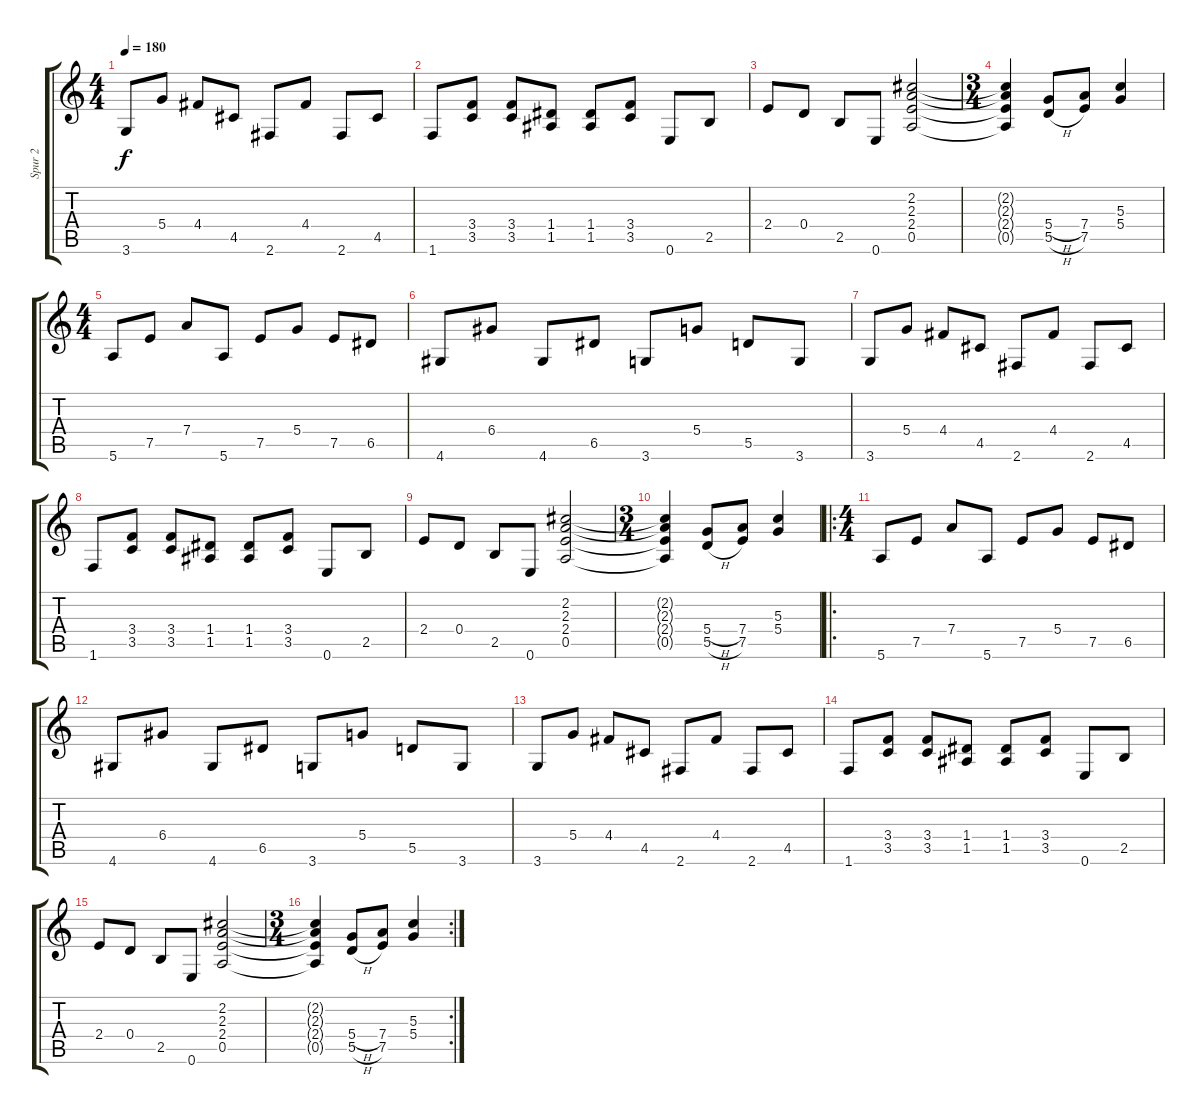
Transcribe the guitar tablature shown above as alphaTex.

\track ("Spur 2" "Spur 2") {instrument distortionguitar}
\staff {score tabs}
\tuning (E4 B3 G3 D3 A2 E2) {hide}
\ts (4 4)
\tempo 180
\clef g2
\ks c
3.6.8{dy f} 5.4.8 4.4.8 4.5.8 2.6.8 4.4.8 2.6.8 4.5.8 |
1.6.8 (3.4 3.5).8 (3.4 3.5).8 (1.4 1.5).8 (1.4 1.5).8 (3.4 3.5).8 0.6.8 2.5.8 |
2.4.8 0.4.8 2.5.8 0.6.8 (2.2 2.3 2.4 0.5).2 |
\ts (3 4)
(2.2{t} 2.3{t} 2.4{t} 0.5{t}).4 (5.4{h} 5.5{h}).8 (7.4 7.5).8 (5.3 5.4).4 |
\ts (4 4)
5.6.8 7.5.8 7.4.8 5.6.8 7.5.8 5.4.8 7.5.8 6.5.8 |
4.6.8 6.4.8 4.6.8 6.5.8 3.6.8 5.4.8 5.5.8 3.6.8 |
3.6.8 5.4.8 4.4.8 4.5.8 2.6.8 4.4.8 2.6.8 4.5.8 |
1.6.8 (3.4 3.5).8 (3.4 3.5).8 (1.4 1.5).8 (1.4 1.5).8 (3.4 3.5).8 0.6.8 2.5.8 |
2.4.8 0.4.8 2.5.8 0.6.8 (2.2 2.3 2.4 0.5).2 |
\ts (3 4)
(2.2{t} 2.3{t} 2.4{t} 0.5{t}).4 (5.4{h} 5.5{h}).8 (7.4 7.5).8 (5.3 5.4).4 |
\ro
\ts (4 4)
5.6.8 7.5.8 7.4.8 5.6.8 7.5.8 5.4.8 7.5.8 6.5.8 |
4.6.8 6.4.8 4.6.8 6.5.8 3.6.8 5.4.8 5.5.8 3.6.8 |
3.6.8 5.4.8 4.4.8 4.5.8 2.6.8 4.4.8 2.6.8 4.5.8 |
1.6.8 (3.4 3.5).8 (3.4 3.5).8 (1.4 1.5).8 (1.4 1.5).8 (3.4 3.5).8 0.6.8 2.5.8 |
2.4.8 0.4.8 2.5.8 0.6.8 (2.2 2.3 2.4 0.5).2 |
\rc 2
\ts (3 4)
(2.2{t} 2.3{t} 2.4{t} 0.5{t}).4 (5.4{h} 5.5{h}).8 (7.4 7.5).8 (5.3 5.4).4
